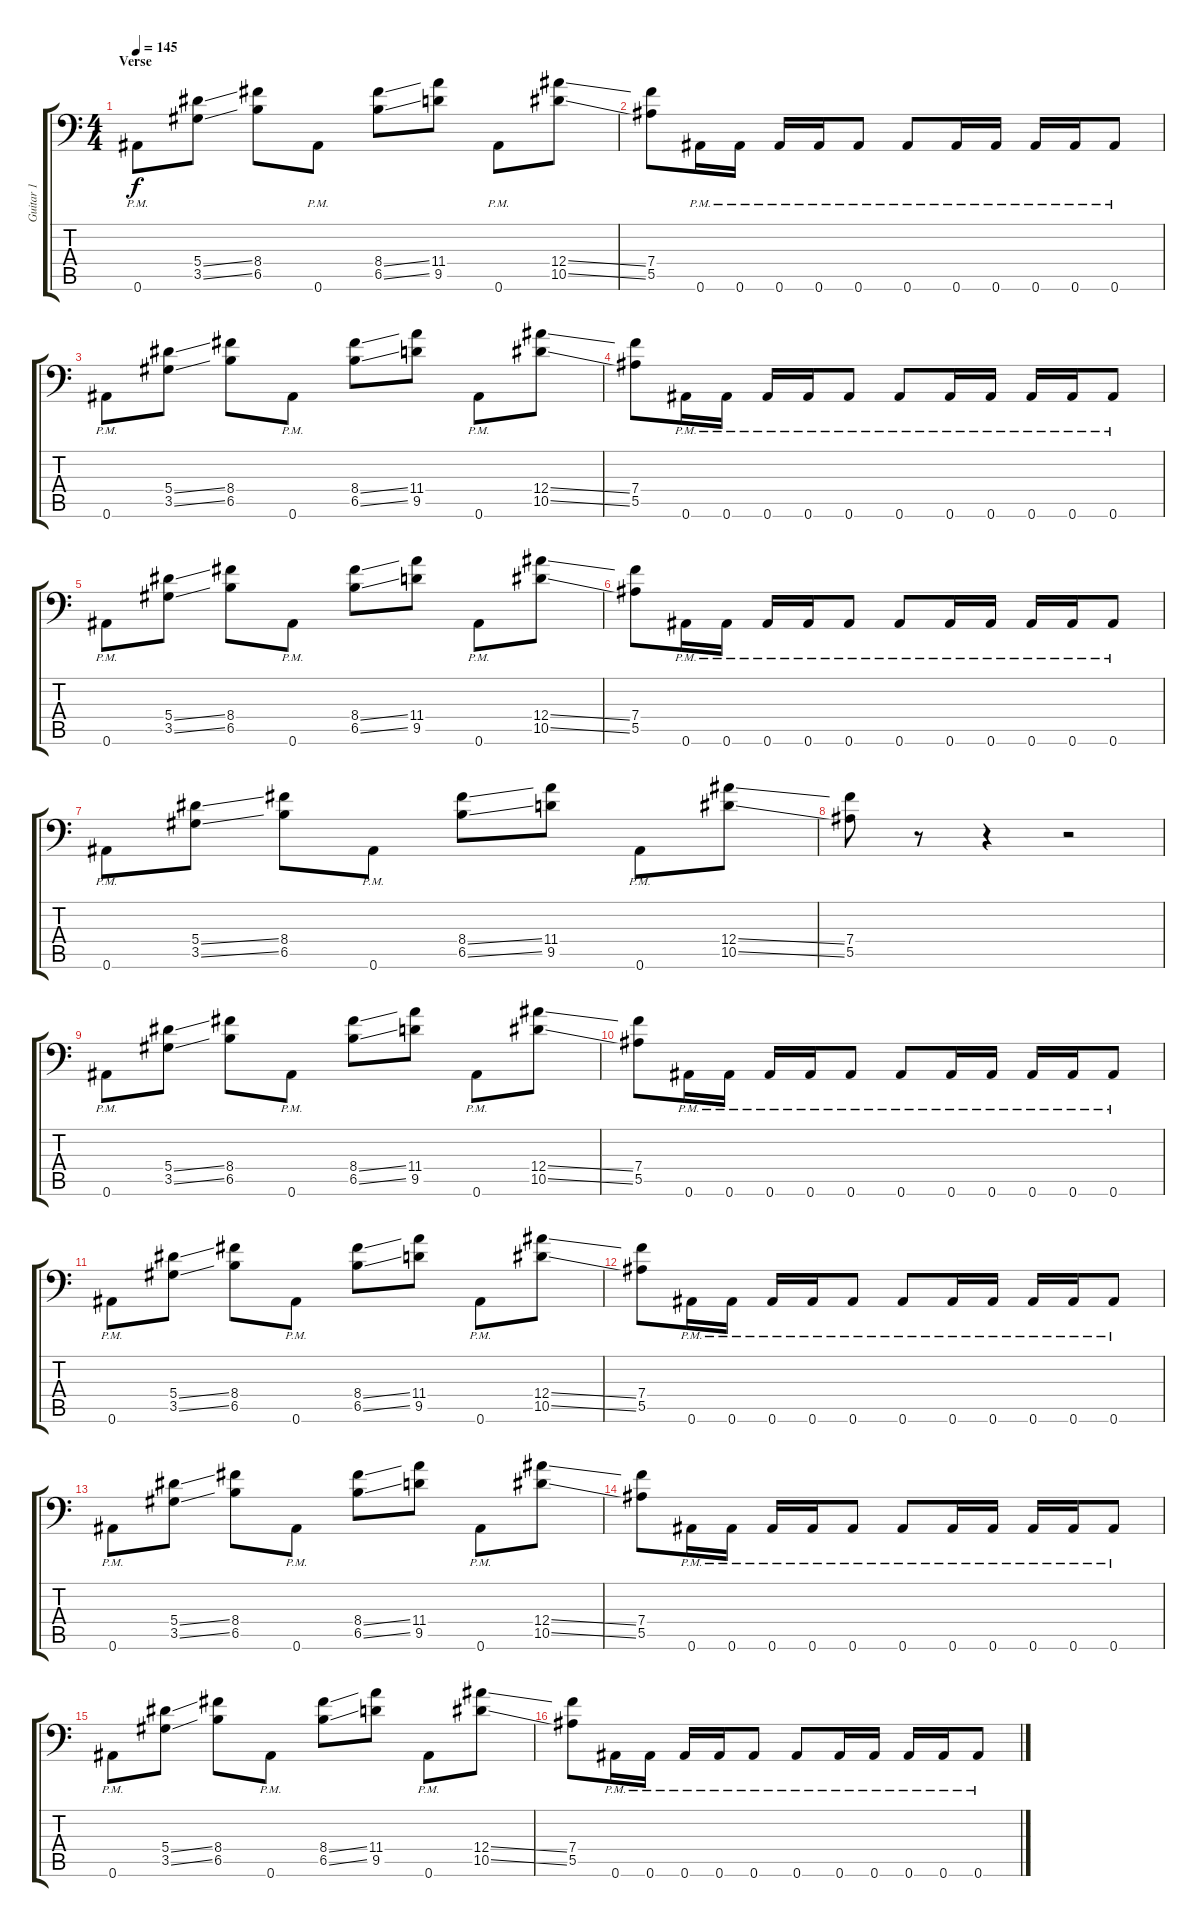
\track ("Guitar 1" "Guitar 1") {instrument distortionguitar}
\staff {score tabs}
\tuning (C4 G3 Eb3 Bb2 F2 Bb1) {hide}
\ts (4 4)
\section ("" "Verse")
\tempo 145
\clef f4
\ks c
0.6{pm}.8{dy f balance 8} (5.4{ss} 3.5{ss}).8 (8.4 6.5).8 0.6{pm}.8 (8.4{ss} 6.5{ss}).8 (11.4 9.5).8 0.6{pm}.8 (12.4{ss} 10.5{ss}).8 |
(7.4 5.5).8 0.6{pm}.16 0.6{pm}.16 0.6{pm}.16 0.6{pm}.16 0.6{pm}.8 0.6{pm}.8 0.6{pm}.16 0.6{pm}.16 0.6{pm}.16 0.6{pm}.16 0.6{pm}.8 |
0.6{pm}.8 (5.4{ss} 3.5{ss}).8 (8.4 6.5).8 0.6{pm}.8 (8.4{ss} 6.5{ss}).8 (11.4 9.5).8 0.6{pm}.8 (12.4{ss} 10.5{ss}).8 |
(7.4 5.5).8 0.6{pm}.16 0.6{pm}.16 0.6{pm}.16 0.6{pm}.16 0.6{pm}.8 0.6{pm}.8 0.6{pm}.16 0.6{pm}.16 0.6{pm}.16 0.6{pm}.16 0.6{pm}.8 |
0.6{pm}.8 (5.4{ss} 3.5{ss}).8 (8.4 6.5).8 0.6{pm}.8 (8.4{ss} 6.5{ss}).8 (11.4 9.5).8 0.6{pm}.8 (12.4{ss} 10.5{ss}).8 |
(7.4 5.5).8 0.6{pm}.16 0.6{pm}.16 0.6{pm}.16 0.6{pm}.16 0.6{pm}.8 0.6{pm}.8 0.6{pm}.16 0.6{pm}.16 0.6{pm}.16 0.6{pm}.16 0.6{pm}.8 |
0.6{pm}.8 (5.4{ss} 3.5{ss}).8 (8.4 6.5).8 0.6{pm}.8 (8.4{ss} 6.5{ss}).8 (11.4 9.5).8 0.6{pm}.8 (12.4{ss} 10.5{ss}).8 |
(7.4 5.5).8 r.8 r.4 r.2 |
0.6{pm}.8{balance 0} (5.4{ss} 3.5{ss}).8 (8.4 6.5).8 0.6{pm}.8 (8.4{ss} 6.5{ss}).8 (11.4 9.5).8 0.6{pm}.8 (12.4{ss} 10.5{ss}).8 |
(7.4 5.5).8 0.6{pm}.16 0.6{pm}.16 0.6{pm}.16 0.6{pm}.16 0.6{pm}.8 0.6{pm}.8 0.6{pm}.16 0.6{pm}.16 0.6{pm}.16 0.6{pm}.16 0.6{pm}.8 |
0.6{pm}.8 (5.4{ss} 3.5{ss}).8 (8.4 6.5).8 0.6{pm}.8 (8.4{ss} 6.5{ss}).8 (11.4 9.5).8 0.6{pm}.8 (12.4{ss} 10.5{ss}).8 |
(7.4 5.5).8 0.6{pm}.16 0.6{pm}.16 0.6{pm}.16 0.6{pm}.16 0.6{pm}.8 0.6{pm}.8 0.6{pm}.16 0.6{pm}.16 0.6{pm}.16 0.6{pm}.16 0.6{pm}.8 |
0.6{pm}.8 (5.4{ss} 3.5{ss}).8 (8.4 6.5).8 0.6{pm}.8 (8.4{ss} 6.5{ss}).8 (11.4 9.5).8 0.6{pm}.8 (12.4{ss} 10.5{ss}).8 |
(7.4 5.5).8 0.6{pm}.16 0.6{pm}.16 0.6{pm}.16 0.6{pm}.16 0.6{pm}.8 0.6{pm}.8 0.6{pm}.16 0.6{pm}.16 0.6{pm}.16 0.6{pm}.16 0.6{pm}.8 |
0.6{pm}.8 (5.4{ss} 3.5{ss}).8 (8.4 6.5).8 0.6{pm}.8 (8.4{ss} 6.5{ss}).8 (11.4 9.5).8 0.6{pm}.8 (12.4{ss} 10.5{ss}).8 |
(7.4 5.5).8 0.6{pm}.16 0.6{pm}.16 0.6{pm}.16 0.6{pm}.16 0.6{pm}.8 0.6{pm}.8 0.6{pm}.16 0.6{pm}.16 0.6{pm}.16 0.6{pm}.16 0.6{pm}.8
